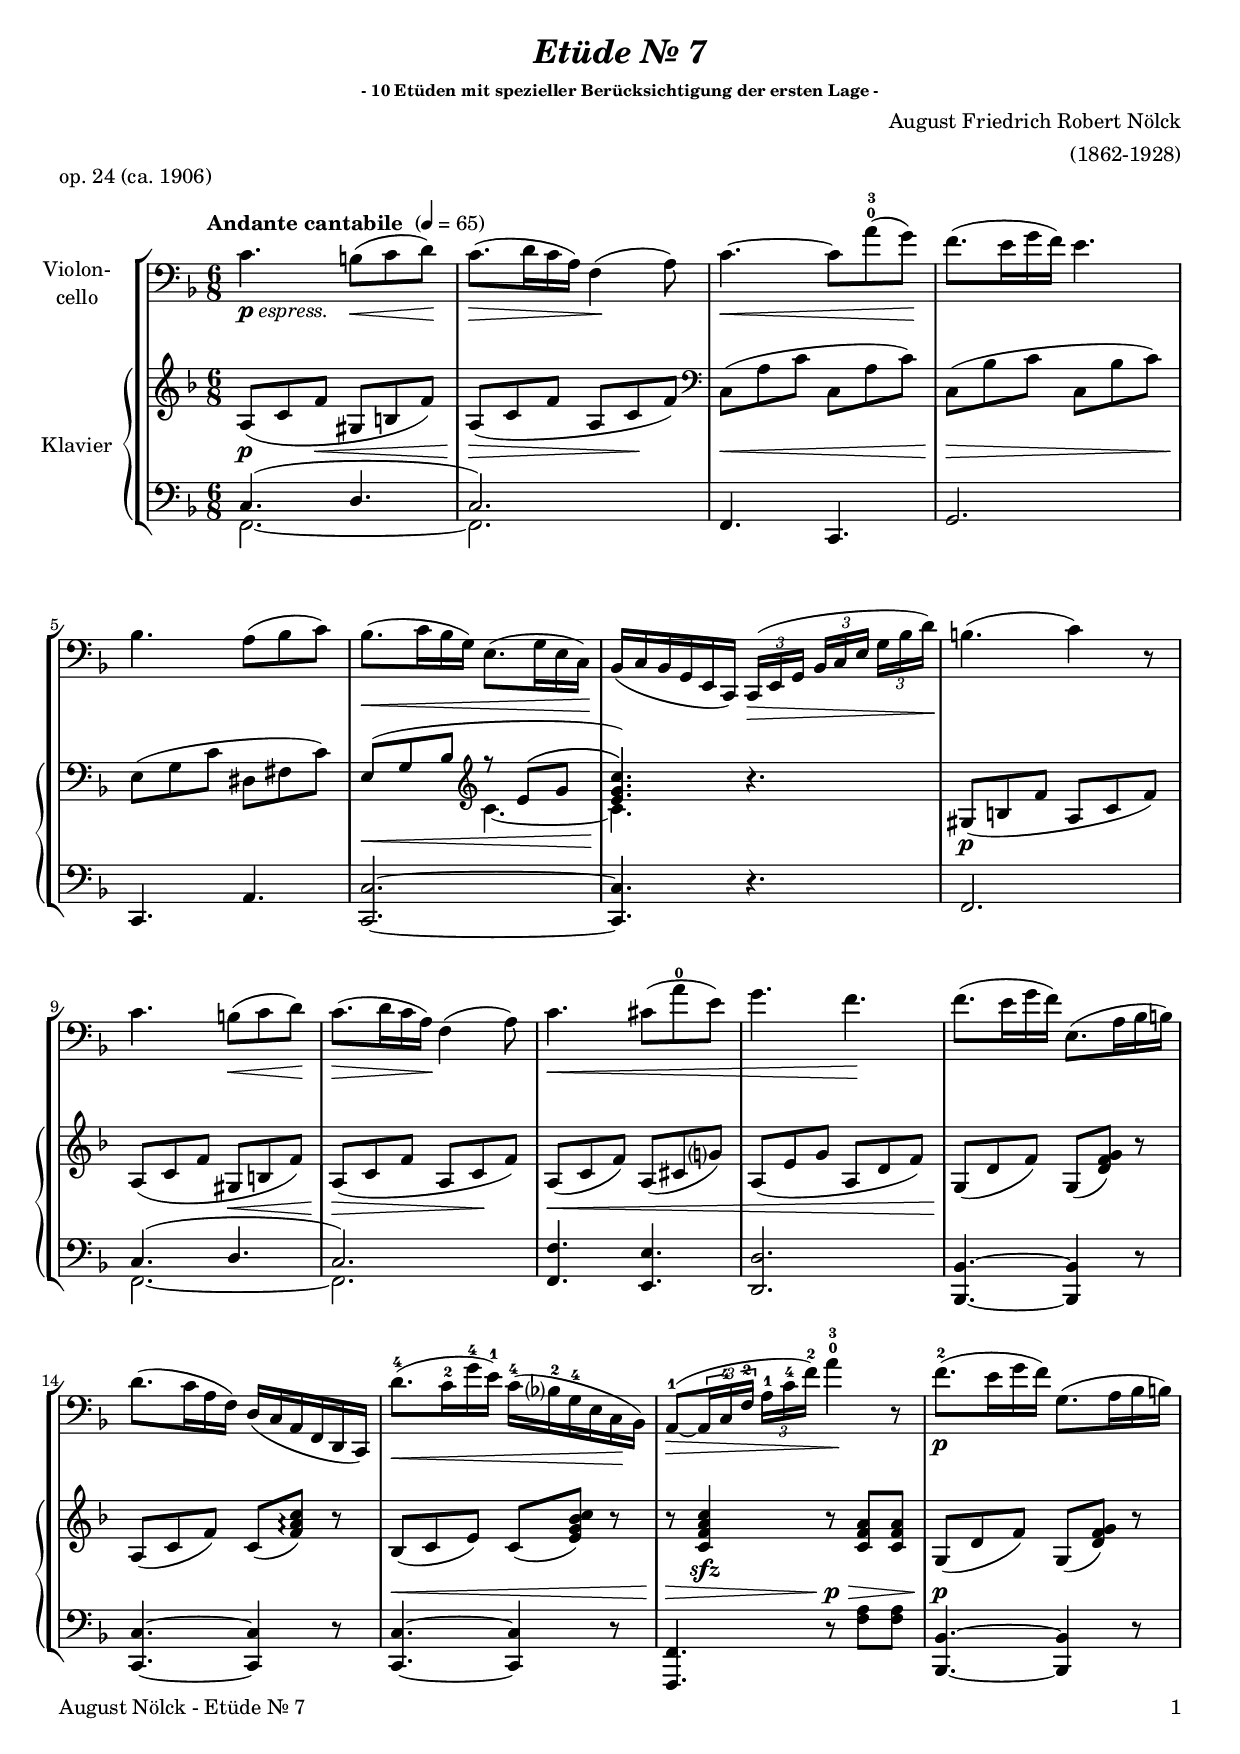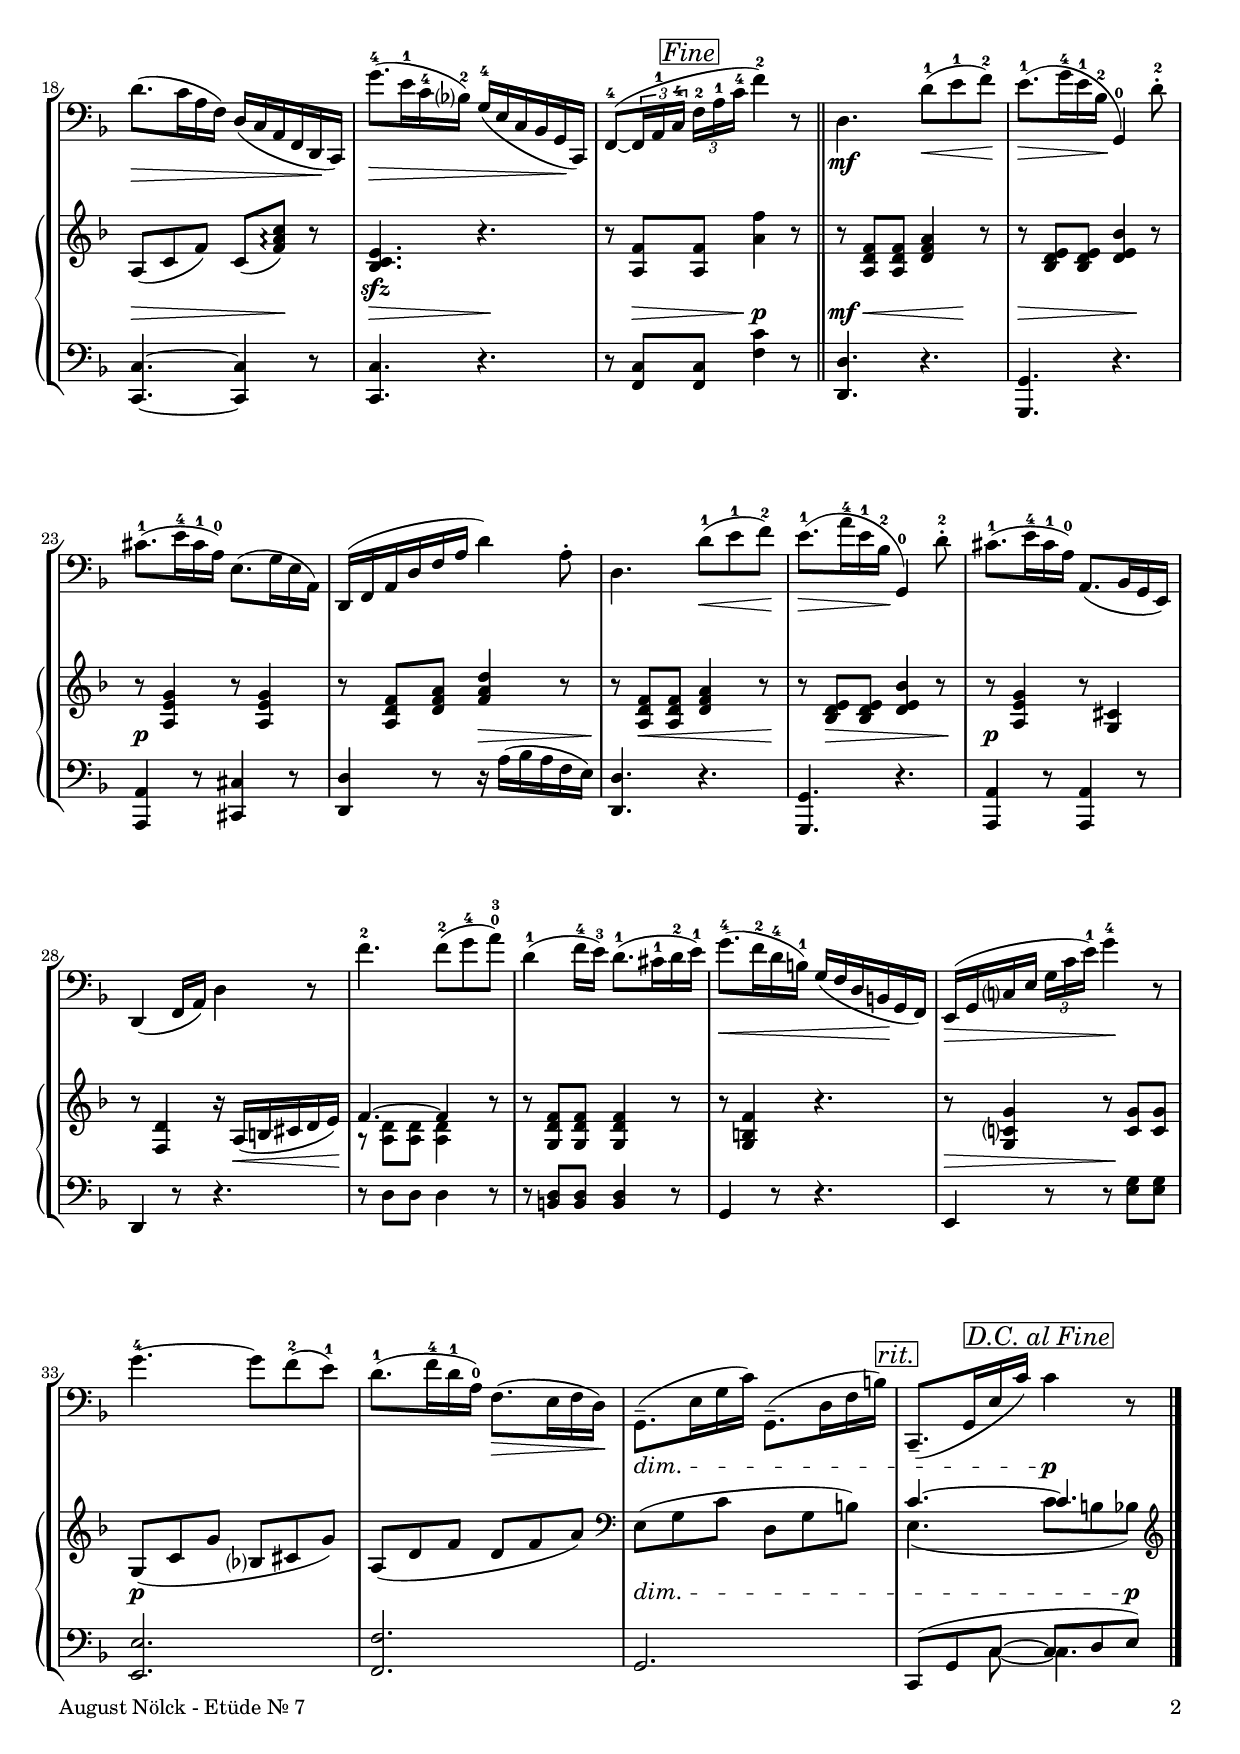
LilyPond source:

\version "2.18.2"
\include "deutsch.ly"
  
#(set-global-staff-size 18)

\header {
  title     = \markup \bold \italic "Etüde Nr. 7"
  subtitle  = \markup \tiny "- 10 Etüden mit spezieller Berücksichtigung der ersten Lage -"
  composer  = "August Friedrich Robert Nölck"
  arranger  = "(1862-1928)"
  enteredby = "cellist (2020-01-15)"
  piece     = "op. 24 (ca. 1906)"
}

voiceconsts = {
  \key f \major
  \time 6/8
  \clef "bass"
%  \numericTimeSignature
  \compressFullBarRests
  % Set default beaming for all staves
%  \set Timing.beamExceptions = #'()
%  \set Timing.baseMoment     = #(ly:make-moment 1 4)
%  \set Timing.beatStructure  = #'(1 1 1)
  \tempo "Andante cantabile " 4=65
}

micl = "clarinet"
mifl = "flute"
miob = "oboe"
mifh = "french horn"
misx = "tenor sax"
mist = "string ensemble 1"
miba = "cello"
%miba = "bassoon"
%mikl = "harpsichord"
mikl = "acoustic grand"

dcaf = \mark \markup \box \italic "D.C. al Fine"
fine = \mark \markup \box \italic "Fine"
pesp = \markup { \dynamic p \italic "espress." }
rit  = \mark \markup \box \italic "rit."

va = \relative c' {
  \voiceconsts

  c4._\pesp h8(\< c d)\!
  c8.(\> d16 c a) f4(\! a8)
  c4.~\< c8 a'(-0-3 g)\!
  f8.( e16 g f) e4.\!
  b a8( b c)
  
  b8.(\< c16 b g) e8.( g16 e c)\!
  b( c b g e c) \tuplet 3/2 8 { c(\> e g b[ c e] g b d)\! }
  h4.( c4) r8

  c4. h8(\< c d)\!
  c8.(\> d16 c a)\! f4( a8)
  c4.\< cis8( a'-0 e)
  g4. f\!
  f8.( e16 g f) e,8.( a16 b h)

  d8.( c16 a f) d( c a f d c)
  d''8.(-4\< c16-2 g'-4 e)-1 c(-4 b?-2 g-4 e c\! b)
  a8(~-1\> \tuplet 3/2 8 { a16 c-4 f-2 a[-1 c-4 f]-2) } a4-0-3\! r8

  f8.(-2\p e16 g f) g,8.( a16 b h)
  d8.(\> c16 a f) d( c a f d\! c)
  g'''8.(-4\> e16-1 c-4 b?-2) g(-4 e c b g\! c,)
  f8(~-4 \tuplet 3/2 8 { f16 a-1 c-4 \fine f[-2 a-1 c]-4 } f4-2) r8 \bar "||"

  d,4.\mf d'8(-1\< e-1 f)-2\!
  e8.(-1\> g16-4 e-1 b-2\! g,4)-0 d''8-.-2
  cis8.(-1 e16-4 cis-1 a)-0 e8.( g16 e a,)
  d,( f a d f a d4) a8-.

  d,4. d'8(-1\< e-1 f)-2\!
  e8.(-1\> a16-4 e-1 b-2\! g,4)-0 d''8-.-2
  cis8.(-1 e16-4 cis-1 a)-0 a,8.( b16 g e)
  d4( f16 a) d4 r8
  f'4.-2 f8(-2 g-4 a)-0-3

  d,4(-1 f16-4 e)-3 d8.(-1 cis16-1 d-2 e)-1
  g8.(-4\< f16-2 d-4 h)-1 g( f d h\! g f)
  e(\> g c? e \tuplet 3/2 8 { g[ c e])-1 } g4-4\! r8

  g4.~-4 g8 f(-2 e)-1
  d8.(-1 f16-4 d-1 a)-0 f8.(\> e16 f d)\!
  g,8.(--\dim e'16 g c) g,8.(-- d'16 f h) \rit
  c,,8.(-- g'16 e' c') \dcaf c4\p r8 \bar "|."
}

vb = \relative c' {
  \voiceconsts
  \clef "treble"

  a8( c f gis, h f')
  a,( c f a, c f) \clef "bass"
  c,( a' c c, a' c)
  c,( b' c c, b' c)

  e,( g c dis, fis c')
  << {
    e,( g b \clef "treble" r e\( g
    <e g c>4.\))
  } \\ {
    s4. \clef "treble" c~
    c
  } >> r
  gis8(\p h f' a, c f)

  a,( c f gis, h f')
  a,( c f a, c f)
  a,( c f) a,( cis g'?)
  a,( e' g a, d f)
  g,( d' f) g,( <d' f g>) r

  a( c f) c( <f a c>\arpeggio) r
  b,( c e) c( <e g b c>) r
  r <c f a c>4\sfz r8 <c f a> <c f a>
  g( d' f) g,( <d' f g>) r

  a( c f) c( <f a c>\arpeggio) r
  <b, c e>4.\sfz r
  r8 <a f'> <a f'> <a' f'>4 r8 \bar "||"

  r <a, d f> <a d f> <d f a>4 r8
  r <b d e> <b d e> <d e b'>4 r8
  r <a e' g>4 r8 <a e' g>4
  r8 <a d f> <d f a> <f a d>4 r8

  r <a, d f> <a d f> <d f a>4 r8
  r <b d e> <b d e> <d e b'>4 r8
  r <a e' g>4 r8 <g cis>4
  r8 <f d'>4 r16 a( h cis d e)

  << {
    f4.~ f4
  } \\ {
    r8 <a, d> <a d> <a d>4
  } >> r8
  r <g d' f> <g d' f> <g d' f>4 r8
  r <g h f'>4 r4.
  r8 <g c? g'>4 r8 <c g'> <c g'>

  g( c g' b,? cis g')
  a,( d f d f a) \clef "bass"
  e,( g c d, g h)
  << {
    c4. ~ c
  } \\ {
    e,4.( c'8 h b)
  } >> \clef "treble" \bar "|."
}

vdy = {

  s4\p s2\<
  s2\!\> s4\!
  s2.\<
  s\!\>
  s\!
  s\<
  s1.\!
  s4. s\<
  s2\!\> s4\!
  s1.\<
  s2.\!
  s
  s\<
  s4.\> s\!\p\>
  s2.\!\p
  s2\> s4\!
  s4.\!\> s\!
  s8 s\> \fine s s4.\!\p

  s8\mf s4.\< s4\!
  s4.\> s\!
  s2.\p
  s4. s\>
  s8\! s2\< s8\!
  s s2\> s8\!
  s2.\p
  s4.. s4\< s16\!

  s2.*3
  s4.\> s\!
  s2.\p
  s
  s\dim \rit
  s4. \dcaf s4 s8\p
}

vc = \relative c {
  \voiceconsts
  \clef "bass"

  << {
    c4.( d
    c2.)
  } \\ {
    f,~
    f
  } >>
  f4. c
  g'2.

  c,4. a'
  <c, c'>2.~
  <c c'>4. r
  f2.

  << {
    c'4.( d
    c2.)
  } \\ {
    f,~
    f
  } >>
  <f f'>4. <e e'>
  <d d'>2.
  <b b'>4.~ <b b'>4 r8

  <c c'>4.~ <c c'>4 r8
  <c c'>4.~ <c c'>4 r8
  <f, f'>4. r8 <f'' a> <f a>
  <b,, b'>4.~ <b b'>4 r8

  <c c'>4.~ <c c'>4 r8
  <c c'>4. r
  r8 <f c'> <f c'> <f' c'>4 r8 \bar "||"

  <d, d'>4. r
  <g, g'> r
  <a a'>4 r8 <cis cis'>4 r8
  <d d'>4 r8 r16 a''( b a f e)
  <d, d'>4. r
  <g, g'> r
  <a a'>4 r8 <a a'>4 r8
  d4 r8 r4.

  r8 d' d d4 r8
  r <h d> <h d> <h d>4 r8
  g4 r8 r4.
  e4 r8 r <e' g> <e g>

  <e, e'>2.
  <f f'>
  g
  << {
    c,8( g' c~ c d e)
  } \\ {
    s4 c8~ c4.
  } >> \bar "|."
  
}


music = \new StaffGroup <<
  \new Staff {
    \set Staff.midiInstrument = \miba
    \set Staff.instrumentName = \markup \center-column { "Violon-" "cello" }
    \transpose f f { \va }
  }
  \new PianoStaff <<
    \set PianoStaff.instrumentName = \markup \center-column { "Klavier" }
    \set PianoStaff.midiInstrument = \mikl
    \new Staff {
      \transpose f f { \vb }
    }
    
    \new Dynamics \vdy
    
    \new Staff {
      \transpose f f { \vc }
    }
  >>
>>

\book {
 \paper {
    print-page-number = ##t
    print-first-page-number = ##t
    ragged-last-bottom = ##f
    oddHeaderMarkup = \markup \null
    evenHeaderMarkup = \markup \null
    oddFooterMarkup = \markup {
      \fill-line {
        \on-the-fly #print-page-number-check-first
	"August Nölck - Etüde Nr. 7" \fromproperty #'page:page-number-string
      }
    }
    evenFooterMarkup = \oddFooterMarkup
  }  \score {
    \music
    \layout {}
  }

  \score {
    \unfoldRepeats \music

    \midi {
      \context {
        \Score
      }
    }
  }
}
